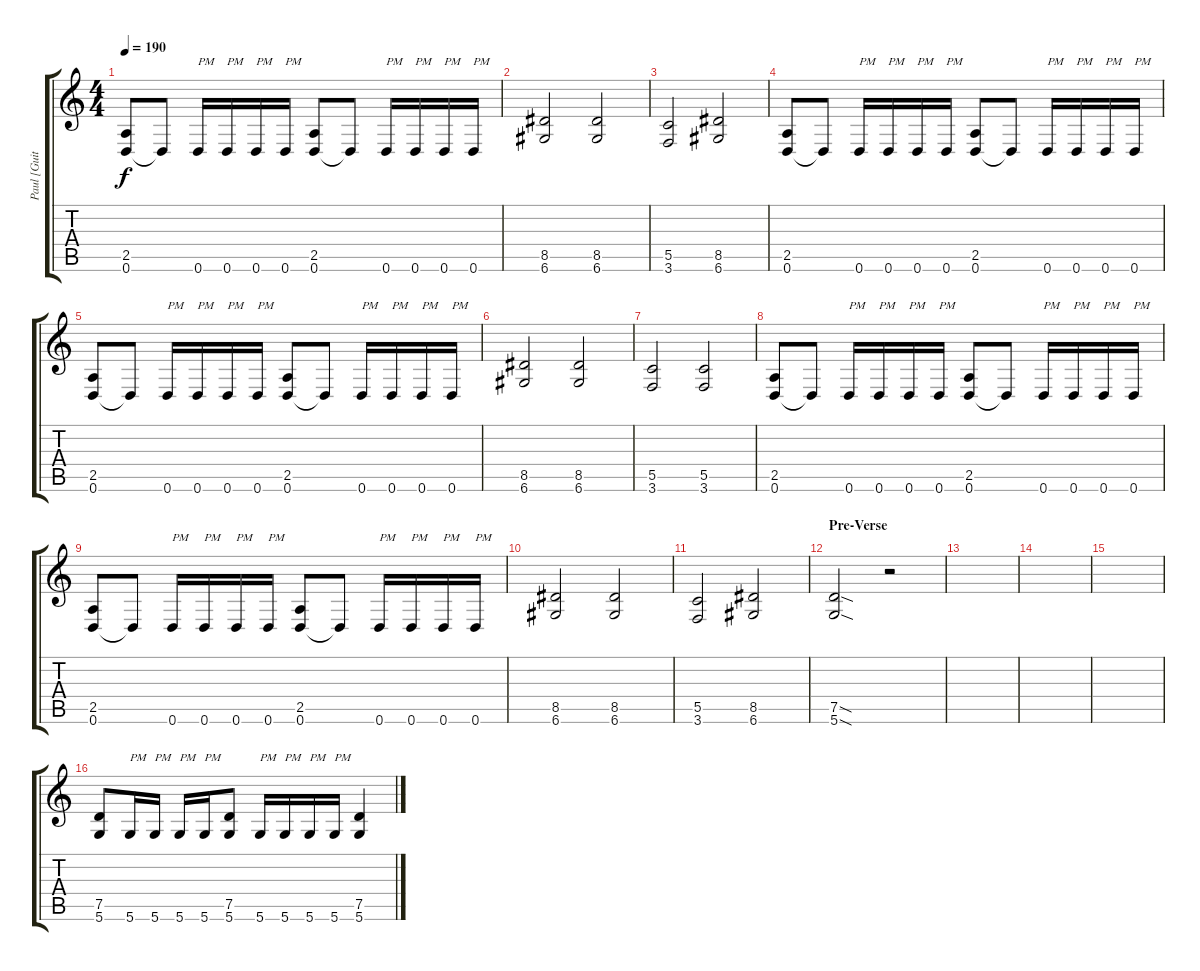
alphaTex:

\track ("Paul [Guitar]" "Paul [Guit") {instrument distortionguitar}
\staff {score tabs}
\tuning (D4 A3 F3 C3 G2 D2) {hide}
\ts (4 4)
\tempo 190
\clef g2
\ks c
(2.5 0.6).8{dy f} 0.6{t}.8 0.6.16{txt "PM"} 0.6.16{txt "PM"} 0.6.16{txt "PM"} 0.6.16{txt "PM"} (2.5 0.6).8 0.6{t}.8 0.6.16{txt "PM"} 0.6.16{txt "PM"} 0.6.16{txt "PM"} 0.6.16{txt "PM"} |
(8.5 6.6).2 (8.5 6.6).2 |
(5.5 3.6).2 (8.5 6.6).2 |
(2.5 0.6).8 0.6{t}.8 0.6.16{txt "PM"} 0.6.16{txt "PM"} 0.6.16{txt "PM"} 0.6.16{txt "PM"} (2.5 0.6).8 0.6{t}.8 0.6.16{txt "PM"} 0.6.16{txt "PM"} 0.6.16{txt "PM"} 0.6.16{txt "PM"} |
(2.5 0.6).8 0.6{t}.8 0.6.16{txt "PM"} 0.6.16{txt "PM"} 0.6.16{txt "PM"} 0.6.16{txt "PM"} (2.5 0.6).8 0.6{t}.8 0.6.16{txt "PM"} 0.6.16{txt "PM"} 0.6.16{txt "PM"} 0.6.16{txt "PM"} |
(8.5 6.6).2 (8.5 6.6).2 |
(5.5 3.6).2 (5.5 3.6).2 |
(2.5 0.6).8 0.6{t}.8 0.6.16{txt "PM"} 0.6.16{txt "PM"} 0.6.16{txt "PM"} 0.6.16{txt "PM"} (2.5 0.6).8 0.6{t}.8 0.6.16{txt "PM"} 0.6.16{txt "PM"} 0.6.16{txt "PM"} 0.6.16{txt "PM"} |
(2.5 0.6).8 0.6{t}.8 0.6.16{txt "PM"} 0.6.16{txt "PM"} 0.6.16{txt "PM"} 0.6.16{txt "PM"} (2.5 0.6).8 0.6{t}.8 0.6.16{txt "PM"} 0.6.16{txt "PM"} 0.6.16{txt "PM"} 0.6.16{txt "PM"} |
(8.5 6.6).2 (8.5 6.6).2 |
(5.5 3.6).2 (8.5 6.6).2 |
\section ("" "Pre-Verse")
(7.5{sod} 5.6{sod}).2 r.2 |
|
|
|
(7.5 5.6).8 5.6.16{txt "PM"} 5.6.16{txt "PM"} 5.6.16{txt "PM"} 5.6.16{txt "PM"} (7.5 5.6).8 5.6.16{txt "PM"} 5.6.16{txt "PM"} 5.6.16{txt "PM"} 5.6.16{txt "PM"} (7.5 5.6).4
